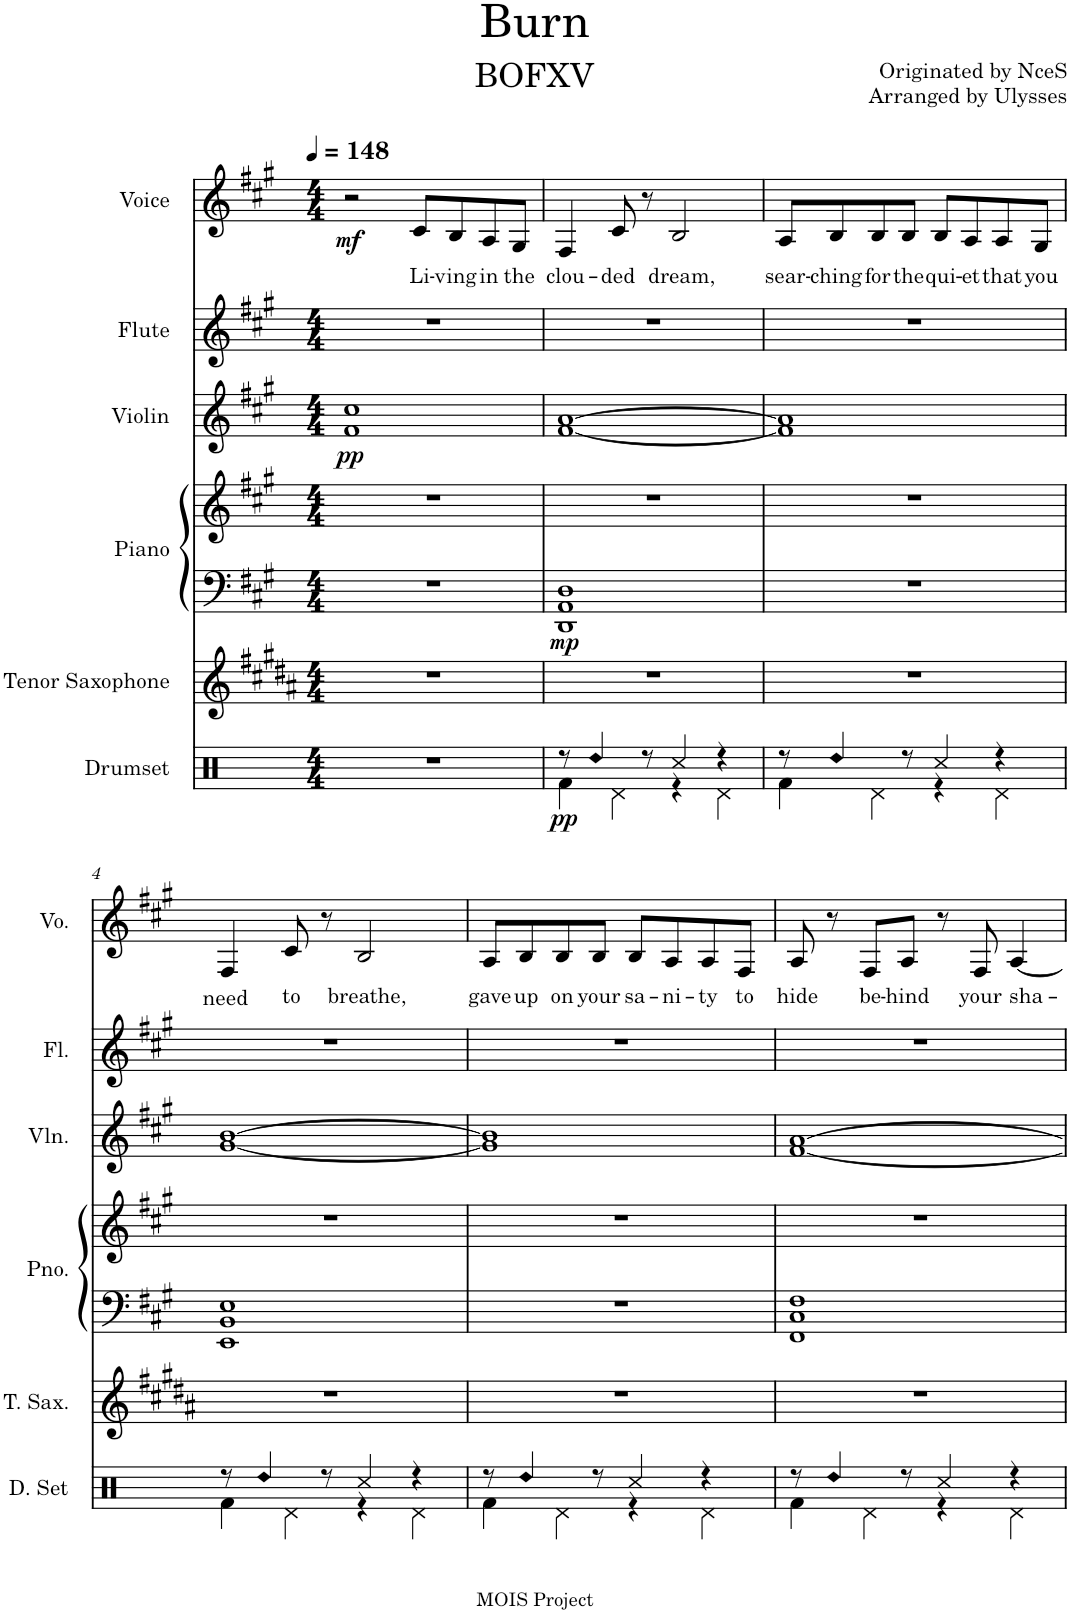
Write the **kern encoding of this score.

**kern	**dynam	**kern	**kern	**kern	**dynam	**kern	**dynam	**kern	**kern	**text	**dynam
*part6	*part6	*part5	*part4	*part4	*part4	*part3	*part3	*part2	*part1	*part1	*part1
*staff7	*staff7	*staff6	*staff5	*staff4	*staff4/5	*staff3	*staff3	*staff2	*staff1	*staff1	*staff1
*I"Drumset	*	*I"Tenor Saxophone	*I"Piano	*	*	*I"Violin	*	*I"Flute	*I"Voice	*	*
*I'D. Set	*	*I'T. Sax.	*I'Pno.	*	*	*I'Vln.	*	*I'Fl.	*I'Vo.	*	*
*clefX	*	*clefG2	*clefF4	*clefG2	*	*clefG2	*	*clefG2	*clefG2	*	*
*	*	*Trd8c14	*	*	*	*	*	*	*	*	*
*k[]	*	*k[f#c#g#d#a#]	*k[f#c#g#]	*k[f#c#g#]	*	*k[f#c#g#]	*	*k[f#c#g#]	*k[f#c#g#]	*	*
*M4/4	*	*M4/4	*M4/4	*M4/4	*	*M4/4	*	*M4/4	*M4/4	*	*
*MM148	*	*MM148	*MM148	*MM148	*	*MM148	*	*MM148	*MM148	*	*
=1	=1	=1	=1	=1	=1	=1	=1	=1	=1	=1	=1
!	!	!	!	!	!	!	!LO:DY:b	!	!	!	!LO:DY:b
1r	.	1r	1r	1r	.	1f# 1cc#	pp	1r	2r	.	mf
!	!	!	!	!	!	!	!	!	!	!LO:LY:b	!
.	.	.	.	.	.	.	.	.	8c#/L	Li-	.
!	!	!	!	!	!	!	!	!	!	!LO:LY:b	!
.	.	.	.	.	.	.	.	.	8B/	-ving	.
!	!	!	!	!	!	!	!	!	!	!LO:LY:b	!
.	.	.	.	.	.	.	.	.	8A/	in	.
!	!	!	!	!	!	!	!	!	!	!LO:LY:b	!
.	.	.	.	.	.	.	.	.	8G#/J	the	.
=2	=2	=2	=2	=2	=2	=2	=2	=2	=2	=2	=2
*^	*	*	*	*	*	*	*	*	*	*	*
!	!	!LO:DY:b	!	!	!	!LO:DY:b=2	!	!	!	!	!LO:LY:b	!
8r	4Rf\	pp	1r	1DD 1AA 1D	1r	mp	[1f# [1a	.	1r	4F#/	clou-	.
!LO:N:head=diamond	!	!	!	!	!	!	!	!	!	!	!	!
4Rdd/	.	.	.	.	.	.	.	.	.	.	.	.
!	!	!	!	!	!	!	!	!	!	!	!LO:LY:b	!
.	4Rd\	.	.	.	.	.	.	.	.	8c#/	-ded	.
8r	.	.	.	.	.	.	.	.	.	8r	.	.
!	!	!	!	!	!	!	!	!	!	!	!LO:LY:b	!
4Rcc/	4r	.	.	.	.	.	.	.	.	2B/	dream,	.
4r	4Rd\	.	.	.	.	.	.	.	.	.	.	.
=3	=3	=3	=3	=3	=3	=3	=3	=3	=3	=3	=3	=3
!	!	!	!	!	!	!	!	!	!	!	!LO:LY:b	!
8r	4Rf\	.	1r	1r	1r	.	1f#] 1a]	.	1r	8A/L	sear-	.
!LO:N:head=diamond	!	!	!	!	!	!	!	!	!	!	!LO:LY:b	!
4Rdd/	.	.	.	.	.	.	.	.	.	8B/	-ching	.
!	!	!	!	!	!	!	!	!	!	!	!LO:LY:b	!
.	4Rd\	.	.	.	.	.	.	.	.	8B/	for	.
!	!	!	!	!	!	!	!	!	!	!	!LO:LY:b	!
8r	.	.	.	.	.	.	.	.	.	8B/J	the	.
!	!	!	!	!	!	!	!	!	!	!	!LO:LY:b	!
4Rcc/	4r	.	.	.	.	.	.	.	.	8B/L	qui-	.
!	!	!	!	!	!	!	!	!	!	!	!LO:LY:b	!
.	.	.	.	.	.	.	.	.	.	8A/	-et	.
!	!	!	!	!	!	!	!	!	!	!	!LO:LY:b	!
4r	4Rd\	.	.	.	.	.	.	.	.	8A/	that	.
!	!	!	!	!	!	!	!	!	!	!	!LO:LY:b	!
.	.	.	.	.	.	.	.	.	.	8G#/J	you	.
!!LO:LB:g=z
=4	=4	=4	=4	=4	=4	=4	=4	=4	=4	=4	=4	=4
!	!	!	!	!	!	!	!	!	!	!	!LO:LY:b	!
8r	4Rf\	.	1r	1EE 1BB 1E	1r	.	[1g# [1b	.	1r	4F#/	need	.
!LO:N:head=diamond	!	!	!	!	!	!	!	!	!	!	!	!
4Rdd/	.	.	.	.	.	.	.	.	.	.	.	.
!	!	!	!	!	!	!	!	!	!	!	!LO:LY:b	!
.	4Rd\	.	.	.	.	.	.	.	.	8c#/	to	.
8r	.	.	.	.	.	.	.	.	.	8r	.	.
!	!	!	!	!	!	!	!	!	!	!	!LO:LY:b	!
4Rcc/	4r	.	.	.	.	.	.	.	.	2B/	breathe,	.
4r	4Rd\	.	.	.	.	.	.	.	.	.	.	.
=5	=5	=5	=5	=5	=5	=5	=5	=5	=5	=5	=5	=5
!	!	!	!	!	!	!	!	!	!	!	!LO:LY:b	!
8r	4Rf\	.	1r	1r	1r	.	1g#] 1b]	.	1r	8A/L	gave	.
!LO:N:head=diamond	!	!	!	!	!	!	!	!	!	!	!LO:LY:b	!
4Rdd/	.	.	.	.	.	.	.	.	.	8B/	up	.
!	!	!	!	!	!	!	!	!	!	!	!LO:LY:b	!
.	4Rd\	.	.	.	.	.	.	.	.	8B/	on	.
!	!	!	!	!	!	!	!	!	!	!	!LO:LY:b	!
8r	.	.	.	.	.	.	.	.	.	8B/J	your	.
!	!	!	!	!	!	!	!	!	!	!	!LO:LY:b	!
4Rcc/	4r	.	.	.	.	.	.	.	.	8B/L	sa-	.
!	!	!	!	!	!	!	!	!	!	!	!LO:LY:b	!
.	.	.	.	.	.	.	.	.	.	8A/	-ni-	.
!	!	!	!	!	!	!	!	!	!	!	!LO:LY:b	!
4r	4Rd\	.	.	.	.	.	.	.	.	8A/	-ty	.
!	!	!	!	!	!	!	!	!	!	!	!LO:LY:b	!
.	.	.	.	.	.	.	.	.	.	8F#/J	to	.
=6	=6	=6	=6	=6	=6	=6	=6	=6	=6	=6	=6	=6
!	!	!	!	!	!	!	!	!	!	!	!LO:LY:b	!
8r	4Rf\	.	1r	1FF# 1C# 1F#	1r	.	[1f# [1a	.	1r	8A/	hide	.
!LO:N:head=diamond	!	!	!	!	!	!	!	!	!	!	!	!
4Rdd/	.	.	.	.	.	.	.	.	.	8r	.	.
!	!	!	!	!	!	!	!	!	!	!	!LO:LY:b	!
.	4Rd\	.	.	.	.	.	.	.	.	8F#/L	be-	.
!	!	!	!	!	!	!	!	!	!	!	!LO:LY:b	!
8r	.	.	.	.	.	.	.	.	.	8A/J	-hind	.
4Rcc/	4r	.	.	.	.	.	.	.	.	8r	.	.
!	!	!	!	!	!	!	!	!	!	!	!LO:LY:b	!
.	.	.	.	.	.	.	.	.	.	8F#/	your	.
!	!	!	!	!	!	!	!	!	!	!	!LO:LY:b	!
4r	4Rd\	.	.	.	.	.	.	.	.	[4A/	sha-	.
*v	*v	*	*	*	*	*	*	*	*	*	*	*
=	=	=	=	=	=	=	=	=	=	=	=
*-	*-	*-	*-	*-	*-	*-	*-	*-	*-	*-	*-
